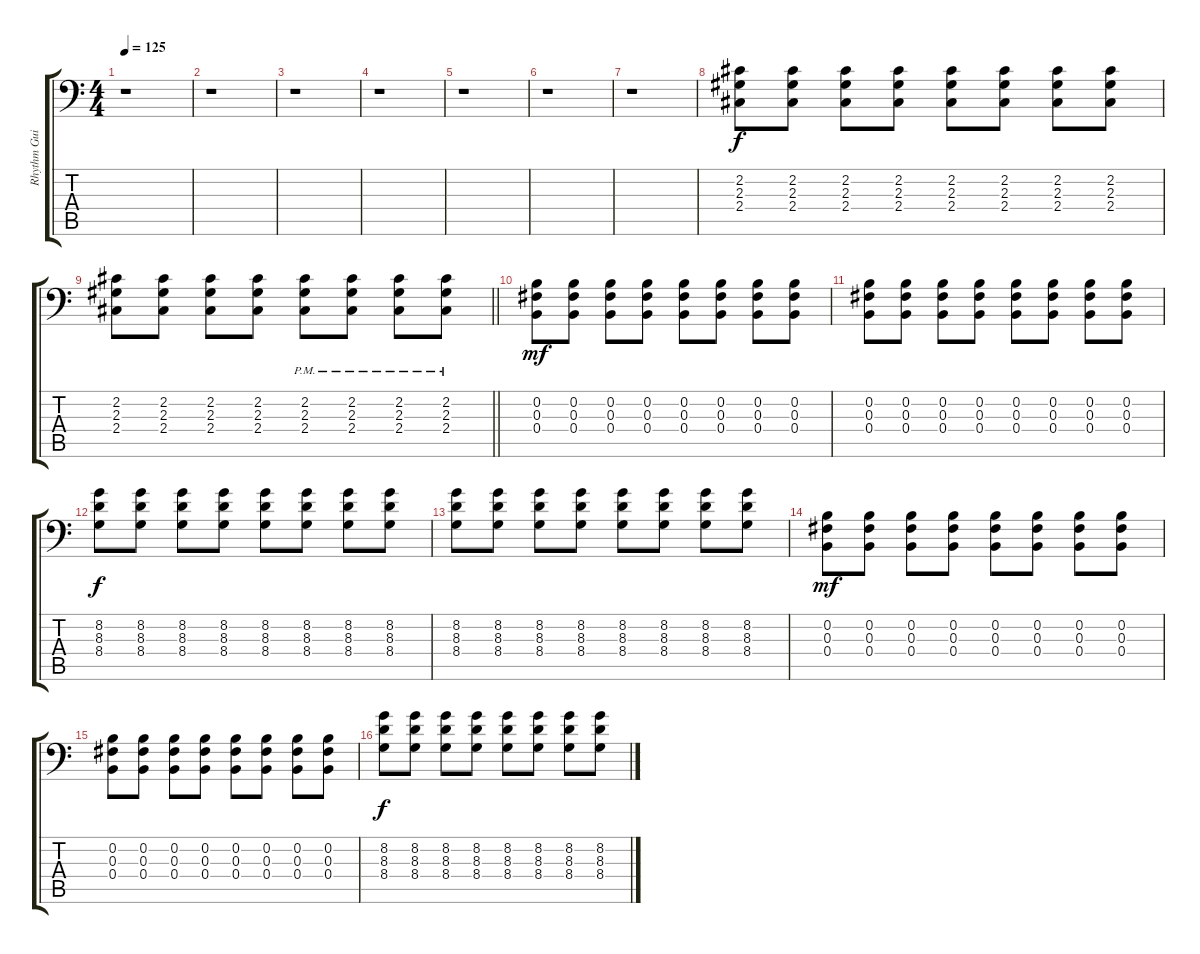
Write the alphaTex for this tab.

\track ("Rhythm Guitar" "Rhythm Gui") {instrument distortionguitar}
\staff {score tabs}
\tuning (Eb3 B2 Gb2 B1 Gb1 B0) {hide}
\ts (4 4)
\tempo 125
\clef f4
\ks c
r.1{dy f} |
r.1 |
r.1 |
r.1 |
r.1 |
r.1 |
r.1 |
(2.2 2.3 2.4).8 (2.2 2.3 2.4).8 (2.2 2.3 2.4).8 (2.2 2.3 2.4).8 (2.2 2.3 2.4).8 (2.2 2.3 2.4).8 (2.2 2.3 2.4).8 (2.2 2.3 2.4).8 |
\barLineRight lightlight
(2.2 2.3 2.4).8 (2.2 2.3 2.4).8 (2.2 2.3 2.4).8 (2.2 2.3 2.4).8 (2.2{pm} 2.3{pm} 2.4{pm}).8 (2.2{pm} 2.3{pm} 2.4{pm}).8 (2.2{pm} 2.3{pm} 2.4{pm}).8 (2.2{pm} 2.3{pm} 2.4{pm}).8 |
(0.2 0.3 0.4).8{dy mf} (0.2 0.3 0.4).8 (0.2 0.3 0.4).8 (0.2 0.3 0.4).8 (0.2 0.3 0.4).8 (0.2 0.3 0.4).8 (0.2 0.3 0.4).8 (0.2 0.3 0.4).8 |
(0.2 0.3 0.4).8 (0.2 0.3 0.4).8 (0.2 0.3 0.4).8 (0.2 0.3 0.4).8 (0.2 0.3 0.4).8 (0.2 0.3 0.4).8 (0.2 0.3 0.4).8 (0.2 0.3 0.4).8 |
(8.2 8.3 8.4).8{dy f} (8.2 8.3 8.4).8 (8.2 8.3 8.4).8 (8.2 8.3 8.4).8 (8.2 8.3 8.4).8 (8.2 8.3 8.4).8 (8.2 8.3 8.4).8 (8.2 8.3 8.4).8 |
(8.2 8.3 8.4).8 (8.2 8.3 8.4).8 (8.2 8.3 8.4).8 (8.2 8.3 8.4).8 (8.2 8.3 8.4).8 (8.2 8.3 8.4).8 (8.2 8.3 8.4).8 (8.2 8.3 8.4).8 |
(0.2 0.3 0.4).8{dy mf} (0.2 0.3 0.4).8 (0.2 0.3 0.4).8 (0.2 0.3 0.4).8 (0.2 0.3 0.4).8 (0.2 0.3 0.4).8 (0.2 0.3 0.4).8 (0.2 0.3 0.4).8 |
(0.2 0.3 0.4).8 (0.2 0.3 0.4).8 (0.2 0.3 0.4).8 (0.2 0.3 0.4).8 (0.2 0.3 0.4).8 (0.2 0.3 0.4).8 (0.2 0.3 0.4).8 (0.2 0.3 0.4).8 |
(8.2 8.3 8.4).8{dy f} (8.2 8.3 8.4).8 (8.2 8.3 8.4).8 (8.2 8.3 8.4).8 (8.2 8.3 8.4).8 (8.2 8.3 8.4).8 (8.2 8.3 8.4).8 (8.2 8.3 8.4).8
